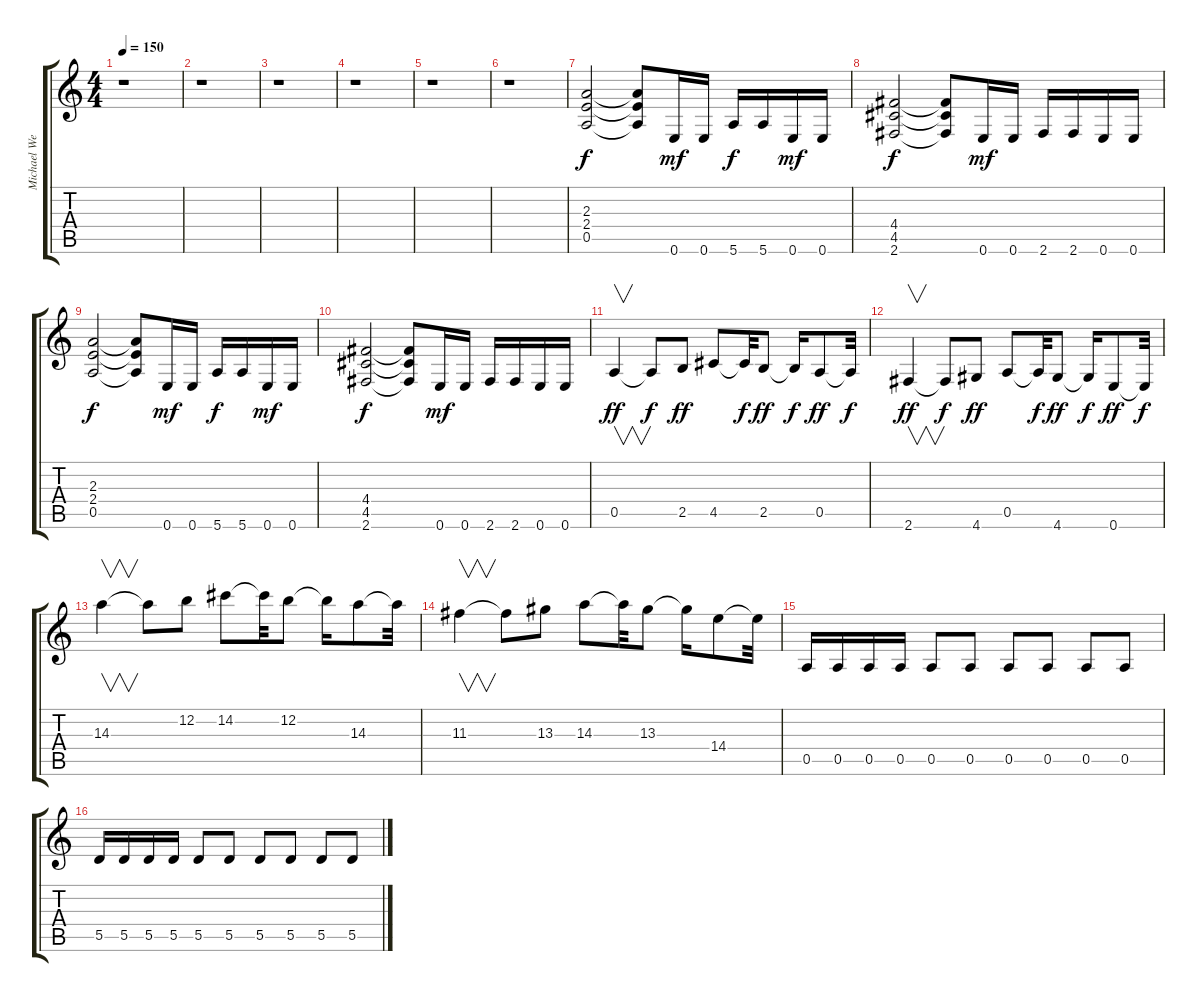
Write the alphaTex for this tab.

\track ("Michael Weikath" "Michael We") {instrument distortionguitar}
\staff {score tabs}
\tuning (E4 B3 G3 D3 A2 E2) {hide}
\ts (4 4)
\tempo 150
\clef g2
\ks c
r.1{dy f instrument distortionguitar} |
r.1 |
r.1 |
r.1 |
r.1 |
r.1 |
(2.3 2.4 0.5).2 (2.3{t} 2.4{t} 0.5{t}).8 0.6.16{dy mf instrument electricguitarmuted} 0.6.16 5.6.16{dy f} 5.6.16 0.6.16{dy mf} 0.6.16 |
(4.4 4.5 2.6).2{dy f instrument distortionguitar} (4.4{t} 4.5{t} 2.6{t}).8 0.6.16{dy mf instrument electricguitarmuted} 0.6.16 2.6.16 2.6.16 0.6.16 0.6.16 |
(2.3 2.4 0.5).2{dy f instrument distortionguitar} (2.3{t} 2.4{t} 0.5{t}).8 0.6.16{dy mf instrument electricguitarmuted} 0.6.16 5.6.16{dy f} 5.6.16 0.6.16{dy mf} 0.6.16 |
(4.4 4.5 2.6).2{dy f instrument distortionguitar} (4.4{t} 4.5{t} 2.6{t}).8 0.6.16{dy mf instrument electricguitarmuted} 0.6.16 2.6.16 2.6.16 0.6.16 0.6.16 |
0.5.4{v dy ff volume 16 instrument distortionguitar} 0.5{t}.8{dy f} 2.5.8{dy ff volume 16} 4.5.8 4.5{t}.32{dy f} 2.5.8{dy ff} 2.5{t}.16{dy f} 0.5.8{dy ff} 0.5{t}.32{dy f} |
2.6.4{v dy ff} 2.6{t}.8{dy f} 4.6.8{dy ff} 0.5.8 0.5{t}.32{dy f} 4.6.8{dy ff} 4.6{t}.16{dy f} 0.6.8{dy ff} 0.6{t}.32{dy f} |
14.3.4{v} 14.3{t}.8 12.2.8 14.2.8 14.2{t}.32 12.2.8 12.2{t}.16 14.3.8 14.3{t}.32 |
11.3.4{v} 11.3{t}.8 13.3.8 14.3.8 14.3{t}.32 13.3.8 13.3{t}.16 14.4.8 14.4{t}.32 |
0.5.16{volume 14 instrument electricguitarmuted} 0.5.16 0.5.16 0.5.16 0.5.8 0.5.8 0.5.8 0.5.8 0.5.8 0.5.8 |
5.5.16 5.5.16 5.5.16 5.5.16 5.5.8 5.5.8 5.5.8 5.5.8 5.5.8 5.5.8
